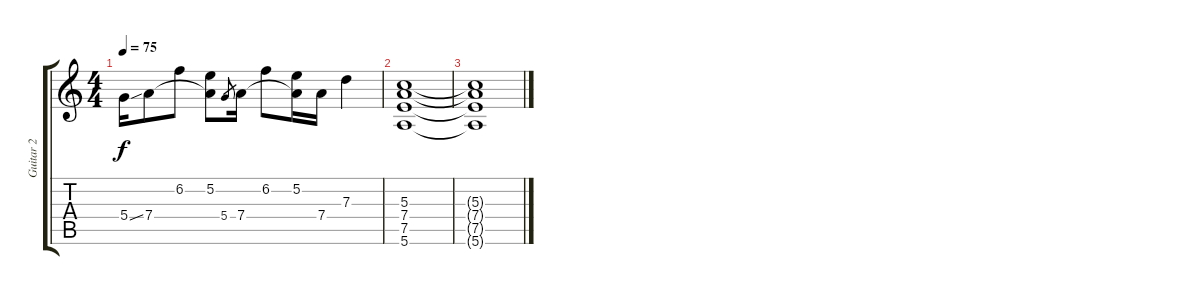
\track ("Guitar 2" "Guitar 2") {instrument electricguitarjazz}
\staff {score tabs}
\tuning (E4 B3 G3 D3 A2 E2) {hide}
\ts (4 4)
\tempo 75
\clef g2
\ks c
5.4{ss}.16{dy f} 7.4.8 6.2.8 (5.2 7.4{t}).8 5.4.8{gr} 7.4.16 6.2.8 (5.2 7.4{t}).16 7.4.16 7.3.4 |
(5.3 7.4 7.5 5.6).1 |
(5.3{t} 7.4{t} 7.5{t} 5.6{t}).1
